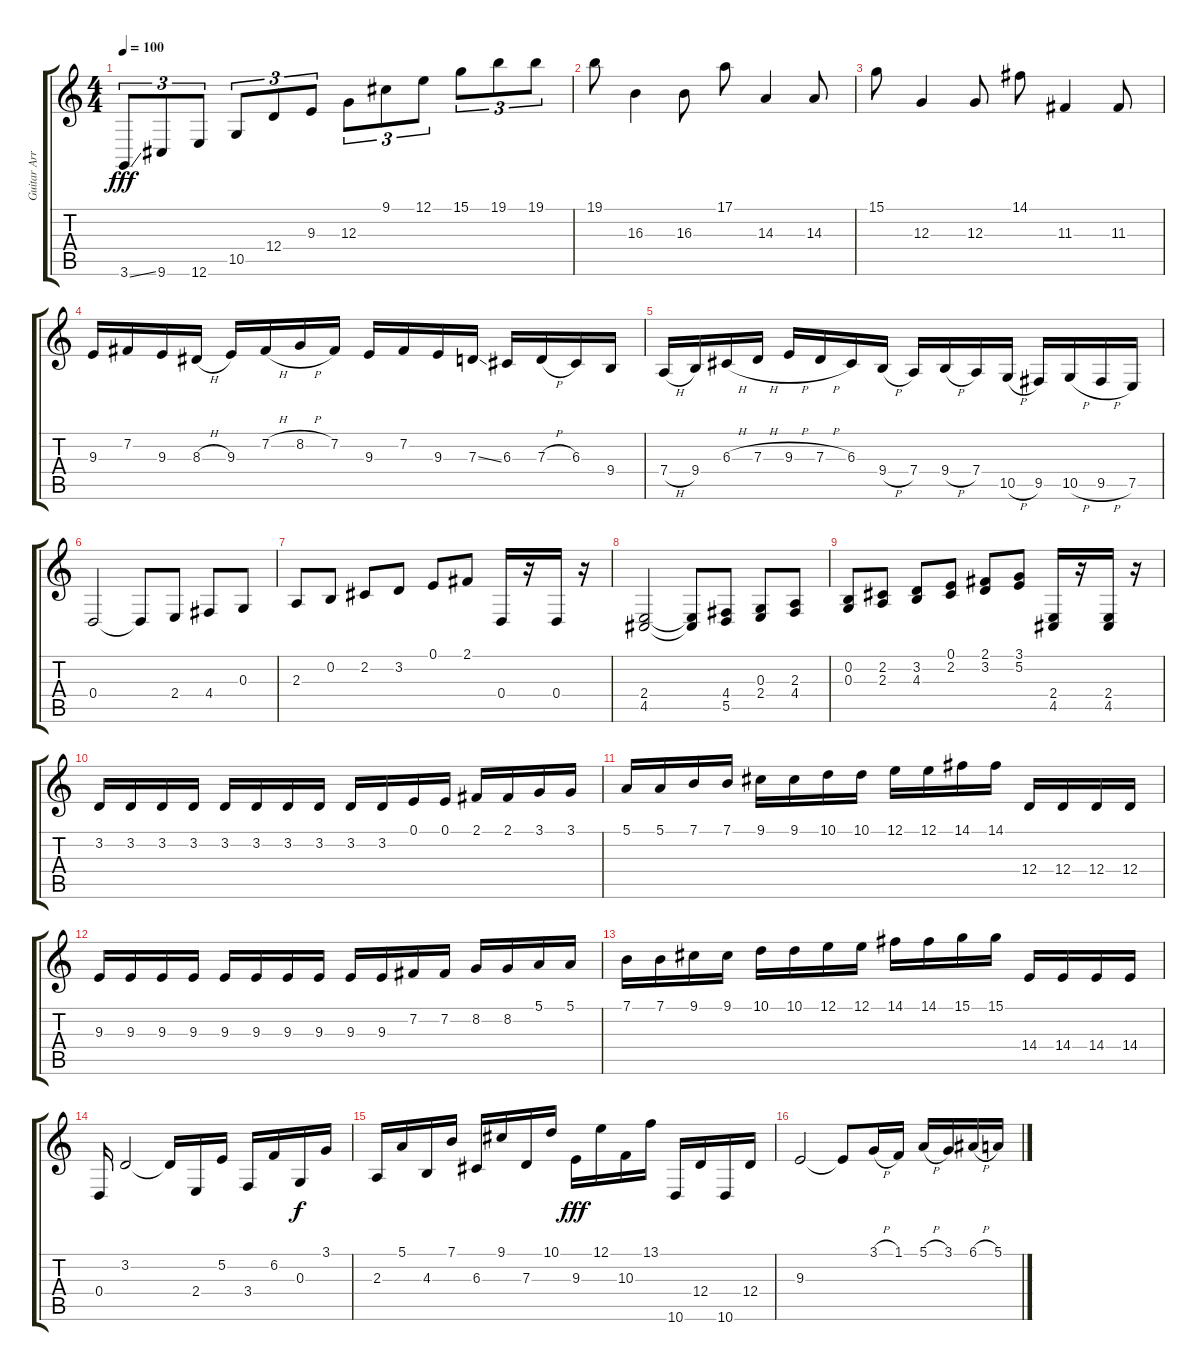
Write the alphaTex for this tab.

\track ("Guitar Arrangement" "Guitar Arr") {instrument violin}
\staff {score tabs}
\tuning (E4 B3 G3 D3 A2 E2) {hide}
\ts (4 4)
\tempo 100
\clef g2
\ks c
3.6{ss}.8{tu (3 2) dy fff} 9.6.8{tu (3 2)} 12.6.8{tu (3 2)} 10.5.8{tu (3 2)} 12.4.8{tu (3 2)} 9.3.8{tu (3 2)} 12.3.8{tu (3 2)} 9.1.8{tu (3 2)} 12.1.8{tu (3 2)} 15.1.8{tu (3 2)} 19.1.8{tu (3 2)} 19.1.8{tu (3 2)} |
19.1.8 16.3.4 16.3.8 17.1.8 14.3.4 14.3.8 |
15.1.8 12.3.4 12.3.8 14.1.8 11.3.4 11.3.8 |
9.3.16 7.2.16 9.3.16 8.3{h}.16 9.3.16 7.2{h}.16 8.2{h}.16 7.2.16 9.3.16 7.2.16 9.3.16 7.3{ss}.16 6.3.16 7.3{h}.16 6.3.16 9.4.16 |
7.4{h}.16 9.4.16 6.3{h}.16 7.3{h}.16 9.3{h}.16 7.3{h}.16 6.3.16 9.4{h}.16 7.4.16 9.4{h}.16 7.4.16 10.5{h}.16 9.5.16 10.5{h}.16 9.5{h}.16 7.5.16 |
0.4.2 0.4{t}.8 2.4.8 4.4.8 0.3.8 |
2.3.8 0.2.8 2.2.8 3.2.8 0.1.8 2.1.8 0.4.16 r.16 0.4.16 r.16 |
(2.4 4.5).2 (2.4{t} 4.5{t}).8 (4.4 5.5).8 (0.3 2.4).8 (2.3 4.4).8 |
(0.2 0.3).8 (2.2 2.3).8 (3.2 4.3).8 (0.1 2.2).8 (2.1 3.2).8 (3.1 5.2).8 (2.4 4.5).16 r.16 (2.4 4.5).16 r.16 |
3.2.16 3.2.16 3.2.16 3.2.16 3.2.16 3.2.16 3.2.16 3.2.16 3.2.16 3.2.16 0.1.16 0.1.16 2.1.16 2.1.16 3.1.16 3.1.16 |
5.1.16 5.1.16 7.1.16 7.1.16 9.1.16 9.1.16 10.1.16 10.1.16 12.1.16 12.1.16 14.1.16 14.1.16 12.4.16 12.4.16 12.4.16 12.4.16 |
9.3.16 9.3.16 9.3.16 9.3.16 9.3.16 9.3.16 9.3.16 9.3.16 9.3.16 9.3.16 7.2.16 7.2.16 8.2.16 8.2.16 5.1.16 5.1.16 |
7.1.16 7.1.16 9.1.16 9.1.16 10.1.16 10.1.16 12.1.16 12.1.16 14.1.16 14.1.16 15.1.16 15.1.16 14.4.16 14.4.16 14.4.16 14.4.16 |
0.4.16 3.2.2 3.2{t}.16 2.4.16 5.2.16 3.4.16 6.2.16 0.3.16{dy f} 3.1.16 |
2.3.16 5.1.16 4.3.16 7.1.16 6.3.16 9.1.16 7.3.16 10.1.16 9.3.16{dy fff} 12.1.16 10.3.16 13.1.16 10.6.16 12.4.16 10.6.16 12.4.16 |
9.3.2 9.3{t}.8 3.1{h}.16 1.1.16 5.1{h}.16 3.1.16 6.1{h}.16 5.1.16
